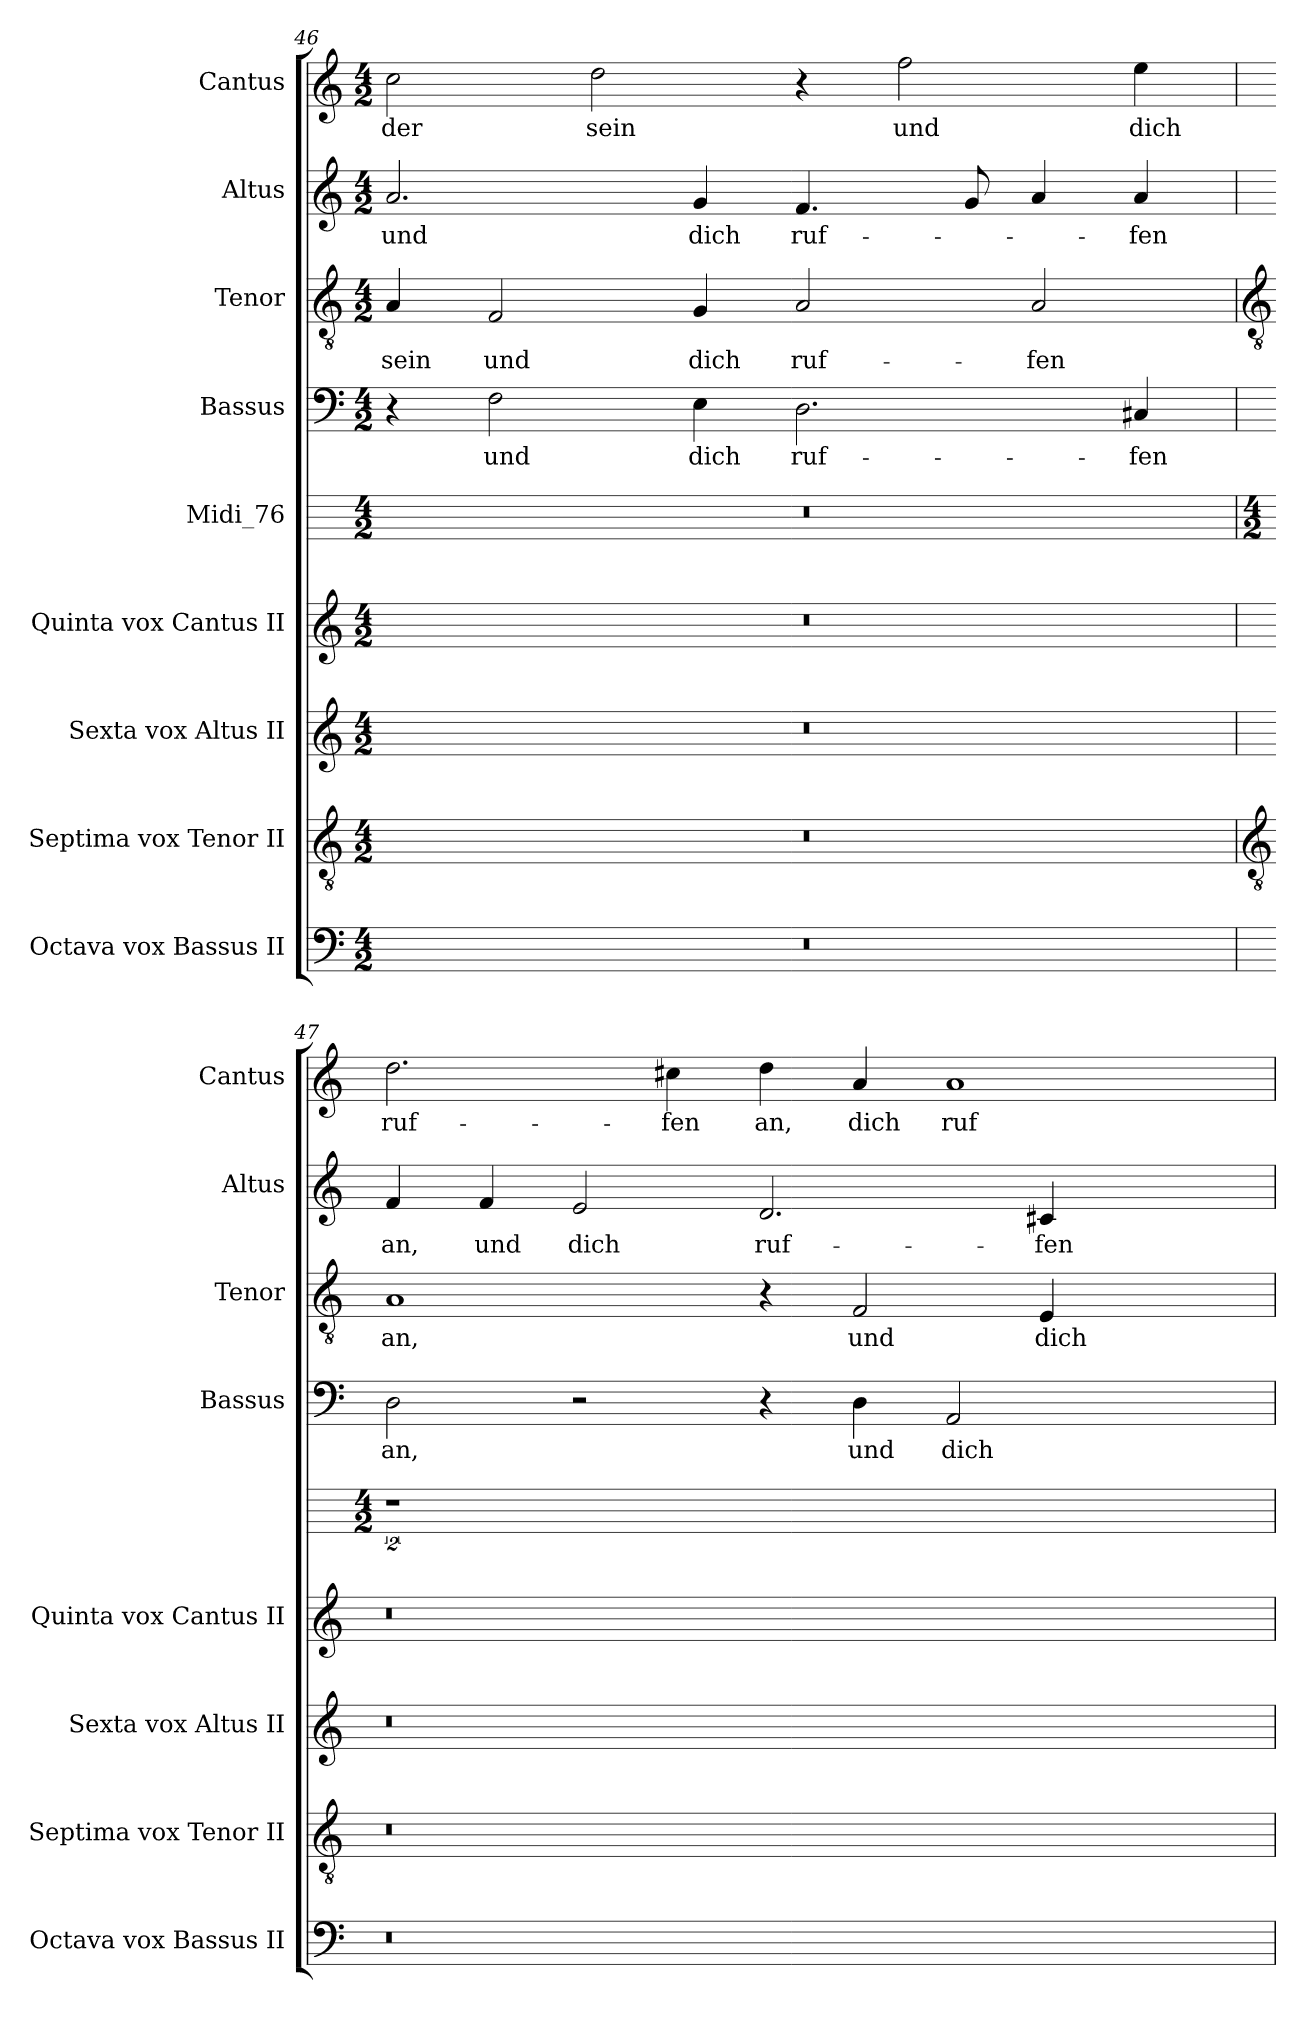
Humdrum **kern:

**kern	**kern	**kern	**kern	**kern	**kern	**text	**kern	**text	**kern	**text	**kern	**text
*part9	*part8	*part7	*part6	*part5	*part4	*part4	*part3	*part3	*part2	*part2	*part1	*part1
*staff9	*staff8	*staff7	*staff6	*staff5	*staff4	*staff4	*staff3	*staff3	*staff2	*staff2	*staff1	*staff1
*I"Octava vox Bassus II	*I"Septima vox Tenor II	*I"Sexta vox Altus II	*I"Quinta vox Cantus II	*I"Midi_76	*I"Bassus	*	*I"Tenor	*	*I"Altus	*	*I"Cantus	*
*I'Octava vox Bassus II	*I'Septima vox Tenor II	*I'Sexta vox Altus II	*I'Quinta vox Cantus II	*	*I'Bassus	*	*I'Tenor	*	*I'Altus	*	*I'Cantus	*
*clefF4	*clefGv2	*clefG2	*clefG2	*	*clefF4	*	*clefGv2	*	*clefG2	*	*clefG2	*
*k[]	*k[]	*k[]	*k[]	*	*k[]	*	*k[]	*	*k[]	*	*k[]	*
*C:	*C:	*C:	*C:	*	*C:	*	*C:	*	*C:	*	*C:	*
*M4/2	*M4/2	*M4/2	*M4/2	*M4/2	*M4/2	*	*M4/2	*	*M4/2	*	*M4/2	*
=46	=46	=46	=46	=46	=46	=46	=46	=46	=46	=46	=46	=46
!	!	!	!	!	!	!	!	!LO:LY:b	!	!LO:LY:b	!	!LO:LY:b
0r	0r	0r	0r	0r	4r	.	4A	sein	2.a	und	2cc	-der
!	!	!	!	!	!	!LO:LY:b	!	!LO:LY:b	!	!	!	!
.	.	.	.	.	2F	und	2F	und	.	.	.	.
!	!	!	!	!	!	!	!	!	!	!	!	!LO:LY:b
.	.	.	.	.	.	.	.	.	.	.	2dd	sein
!	!	!	!	!	!	!LO:LY:b	!	!LO:LY:b	!	!LO:LY:b	!	!
.	.	.	.	.	4E	dich	4G	dich	4g	dich	.	.
!	!	!	!	!	!	!LO:LY:b	!	!LO:LY:b	!	!LO:LY:b	!	!
.	.	.	.	.	2.D	ruf-	2A	ruf-	4.f	ruf-	4r	.
!	!	!	!	!	!	!	!	!	!	!	!	!LO:LY:b
.	.	.	.	.	.	.	.	.	.	.	2ff	und
.	.	.	.	.	.	.	.	.	8g	.	.	.
!	!	!	!	!	!	!	!	!LO:LY:b	!	!	!	!
.	.	.	.	.	.	.	2A	-fen	4a	.	.	.
!	!	!	!	!	!	!LO:LY:b	!	!	!	!LO:LY:b	!	!LO:LY:b
.	.	.	.	.	4C#X	-fen	.	.	4a	-fen	4ee	dich
!!LO:LB:g=z
=47	=47	=47	=47	=47	=47	=47	=47	=47	=47	=47	=47	=47
*	*clefGv2	*	*	*	*	*	*clefGv2	*	*	*	*	*
*	*	*	*	*M4/2	*	*	*	*	*	*	*	*
!	!	!	!	!	!	!LO:LY:b	!	!LO:LY:b	!	!LO:LY:b	!	!LO:LY:b
0r	0r	0r	0r	2%5r	2D	an,	1A	an,	4f	an,	2.dd	ruf-
!	!	!	!	!	!	!	!	!	!	!LO:LY:b	!	!
.	.	.	.	.	.	.	.	.	4f	und	.	.
!	!	!	!	!	!	!	!	!	!	!LO:LY:b	!	!
.	.	.	.	.	2r	.	.	.	2e	dich	.	.
!	!	!	!	!	!	!	!	!	!	!	!	!LO:LY:b
.	.	.	.	.	.	.	.	.	.	.	4cc#X	-fen
!	!	!	!	!	!	!	!	!	!	!LO:LY:b	!	!LO:LY:b
.	.	.	.	.	4r	.	4r	.	2.d	ruf-	4dd	an,
!	!	!	!	!	!	!LO:LY:b	!	!LO:LY:b	!	!	!	!LO:LY:b
.	.	.	.	.	4D	und	2F	und	.	.	4a	dich
!	!	!	!	!	!	!LO:LY:b	!	!	!	!	!	!LO:LY:b
.	.	.	.	.	2AA	dich	.	.	.	.	1a	ruf-
!	!	!	!	!	!	!	!	!LO:LY:b	!	!LO:LY:b	!	!
.	.	.	.	.	.	.	4E	dich	4c#X	-fen	.	.
2ryy	2ryy	2ryy	2ryy	.	2ryy	.	2ryy	.	2ryy	.	.	.
=	=	=	=	=	=	=	=	=	=	=	=	=
*-	*-	*-	*-	*-	*-	*-	*-	*-	*-	*-	*-	*-
